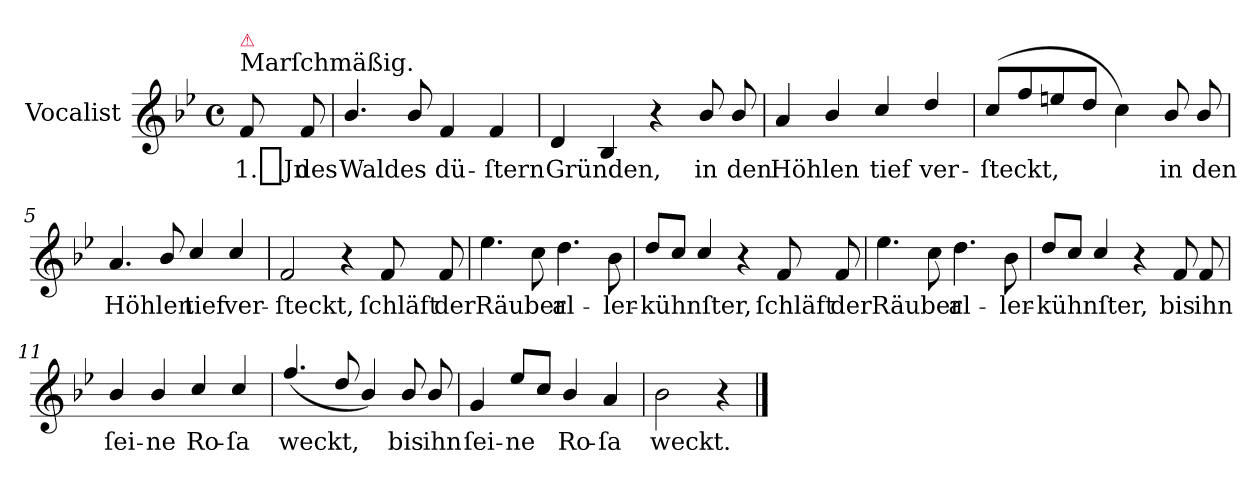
**kern	**text
*part1	*part1
*staff1	*staff1
*I"Vocalist	*
*clefG2	*
*k[b-e-]	*
*B-:	*
*M4/4	*
*met(c)	*
=	=
!LO:TX:a:t=Marſchmäßig.	!
!LO:TX:a:color=crimson:t=⚠	!
8f	1._Jn
8f	des
=1	=1
4.b-/	Waldes
8b-/	.
4f	dü-
4f	-ſtern
=2	=2
4d	Gründen,
4B-	.
4r	.
8b-/	in
8b-/	den
=3	=3
4a	Höhlen
4b-/	.
4cc/	tief
4dd/	ver-
=4	=4
(8cc/L	-ſteckt,
8ff	.
8een	.
8ddJ	.
4cc)	.
8b-/	in
8b-/	den
=5	=5
4.a	Höhlen
8b-/	.
4cc/	tief
4cc/	ver-
=6	=6
2f	-ſteckt,
4r	.
8f	ſchläft
8f	der
=7	=7
4.ee-	Räuber
8cc	.
4.dd	al-
8b-	-ler-
=8	=8
8dd/L	-kühnſter,
8ccJ	.
4cc/	.
4r	.
8f	ſchläft
8f	der
=9	=9
4.ee-	Räuber
8cc	.
4.dd	al-
8b-	-ler-
=10	=10
8dd/L	-kühnſter,
8ccJ	.
4cc/	.
4r	.
8f	bis
8f	ihn
=11	=11
4b-/	ſei-
4b-/	-ne
4cc/	Ro-
4cc/	-ſa
=12	=12
(4.ff/	weckt,
8dd/	.
4b-/)	.
8b-/	bis
8b-/	ihn
=13	=13
4g	ſei-
8ee-/L	-ne
8ccJ	.
4b-/	Ro-
4a	-ſa
=14	=14
2b-	weckt.
4r	.
==	==
*-	*-
